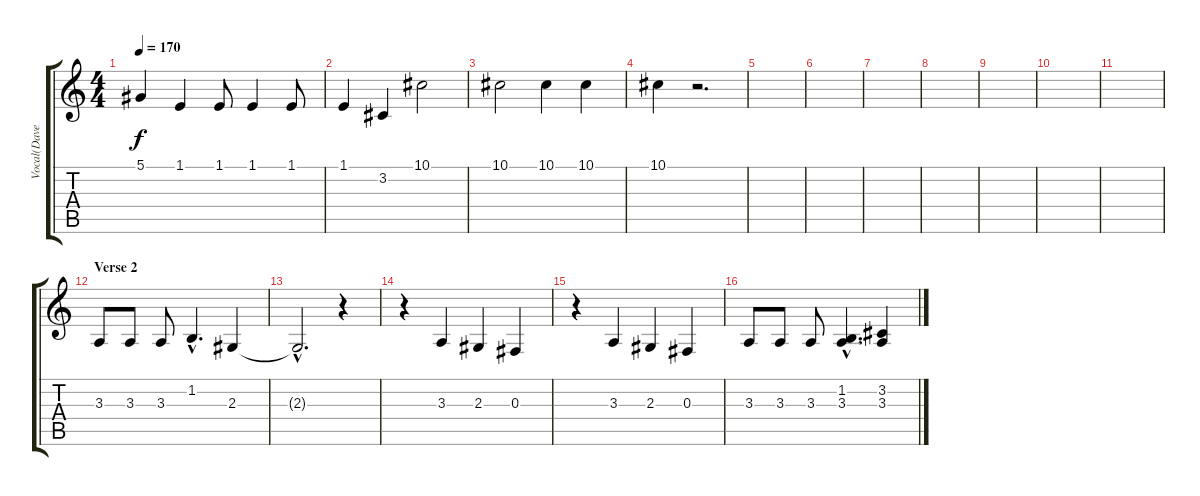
\track ("Vocal(Davey Havok) and Coral" "Vocal(Dave") {instrument synthvoice}
\staff {score tabs}
\tuning (Eb4 Bb3 Gb3 Db3 Ab2 Eb2) {hide}
\ts (4 4)
\tempo 170
\clef g2
\ks c
5.1.4{dy f} 1.1.4 1.1.8 1.1.4 1.1.8 |
1.1.4 3.2.4 10.1.2 |
10.1.2 10.1.4 10.1.4 |
10.1.4 r.2{d} |
|
|
|
|
|
|
|
\section ("" "Verse 2")
3.3.8 3.3.8 3.3.8 1.2{hac}.4{d} 2.3.4 |
2.3{hac t}.2{d} r.4 |
r.4 3.3.4 2.3.4 0.3.4 |
r.4 3.3.4 2.3.4 0.3.4 |
3.3.8 3.3.8 3.3.8 (1.2{hac} 3.3{hac}).4{d} (3.2 3.3).4
